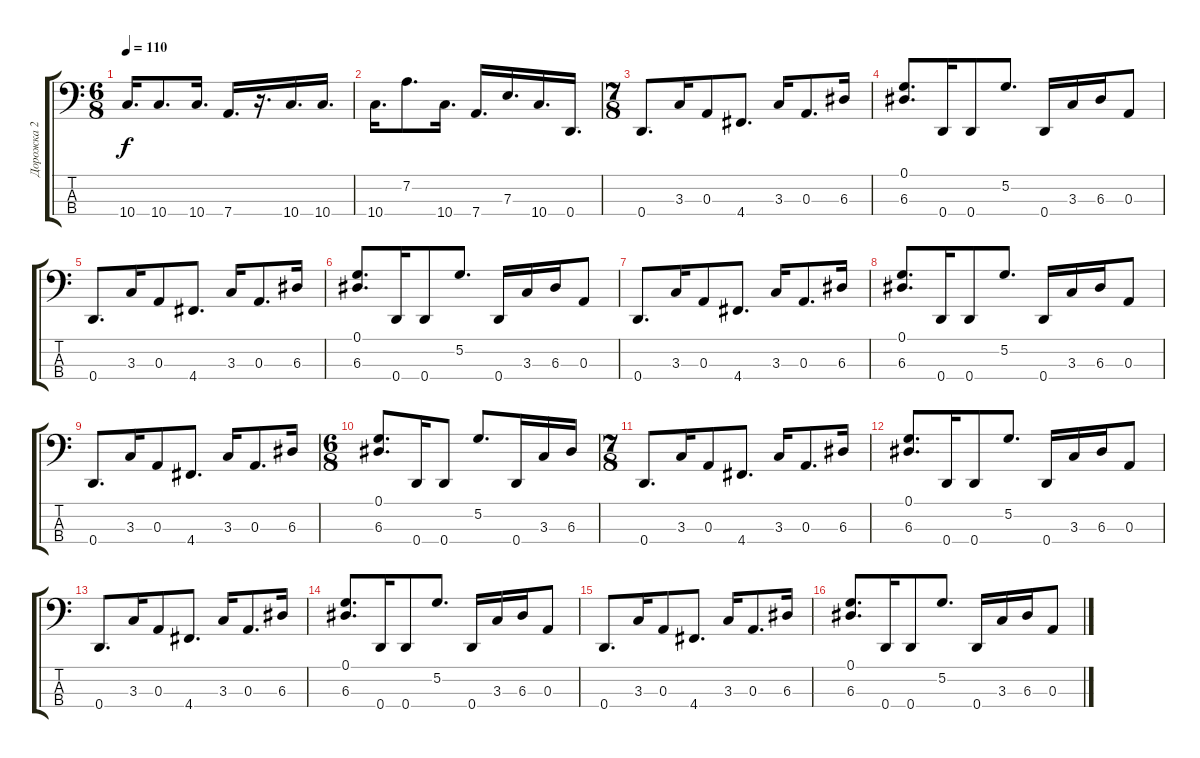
\track ("Дорожка 2" "Дорожка 2") {instrument synthbass2}
\staff {score tabs}
\tuning (G2 D2 A1 D1) {hide}
\ts (6 8)
\tempo 110
\clef f4
\ks c
10.4.16{d dy f} 10.4.8{d} 10.4.16{d} 7.4.16{d} r.16{d} 10.4.16{d} 10.4.16{d} |
10.4.16{d} 7.2.8{d} 10.4.16{d} 7.4.16{d} 7.3.16{d} 10.4.16{d} 0.4.16{d} |
\ts (7 8)
0.4.8{d} 3.3.16 0.3.8 4.4.8{d} 3.3.16 0.3.8{d} 6.3.16 |
(0.1 6.3).8{d} 0.4.16 0.4.8 5.2.8{d} 0.4.16 3.3.16 6.3.16 0.3.8 |
0.4.8{d} 3.3.16 0.3.8 4.4.8{d} 3.3.16 0.3.8{d} 6.3.16 |
(0.1 6.3).8{d} 0.4.16 0.4.8 5.2.8{d} 0.4.16 3.3.16 6.3.16 0.3.8 |
0.4.8{d} 3.3.16 0.3.8 4.4.8{d} 3.3.16 0.3.8{d} 6.3.16 |
(0.1 6.3).8{d} 0.4.16 0.4.8 5.2.8{d} 0.4.16 3.3.16 6.3.16 0.3.8 |
0.4.8{d} 3.3.16 0.3.8 4.4.8{d} 3.3.16 0.3.8{d} 6.3.16 |
\ts (6 8)
(0.1 6.3).8{d} 0.4.16 0.4.8 5.2.8{d} 0.4.16 3.3.16 6.3.16 |
\ts (7 8)
0.4.8{d} 3.3.16 0.3.8 4.4.8{d} 3.3.16 0.3.8{d} 6.3.16 |
(0.1 6.3).8{d} 0.4.16 0.4.8 5.2.8{d} 0.4.16 3.3.16 6.3.16 0.3.8 |
0.4.8{d} 3.3.16 0.3.8 4.4.8{d} 3.3.16 0.3.8{d} 6.3.16 |
(0.1 6.3).8{d} 0.4.16 0.4.8 5.2.8{d} 0.4.16 3.3.16 6.3.16 0.3.8 |
0.4.8{d} 3.3.16 0.3.8 4.4.8{d} 3.3.16 0.3.8{d} 6.3.16 |
(0.1 6.3).8{d} 0.4.16 0.4.8 5.2.8{d} 0.4.16 3.3.16 6.3.16 0.3.8
